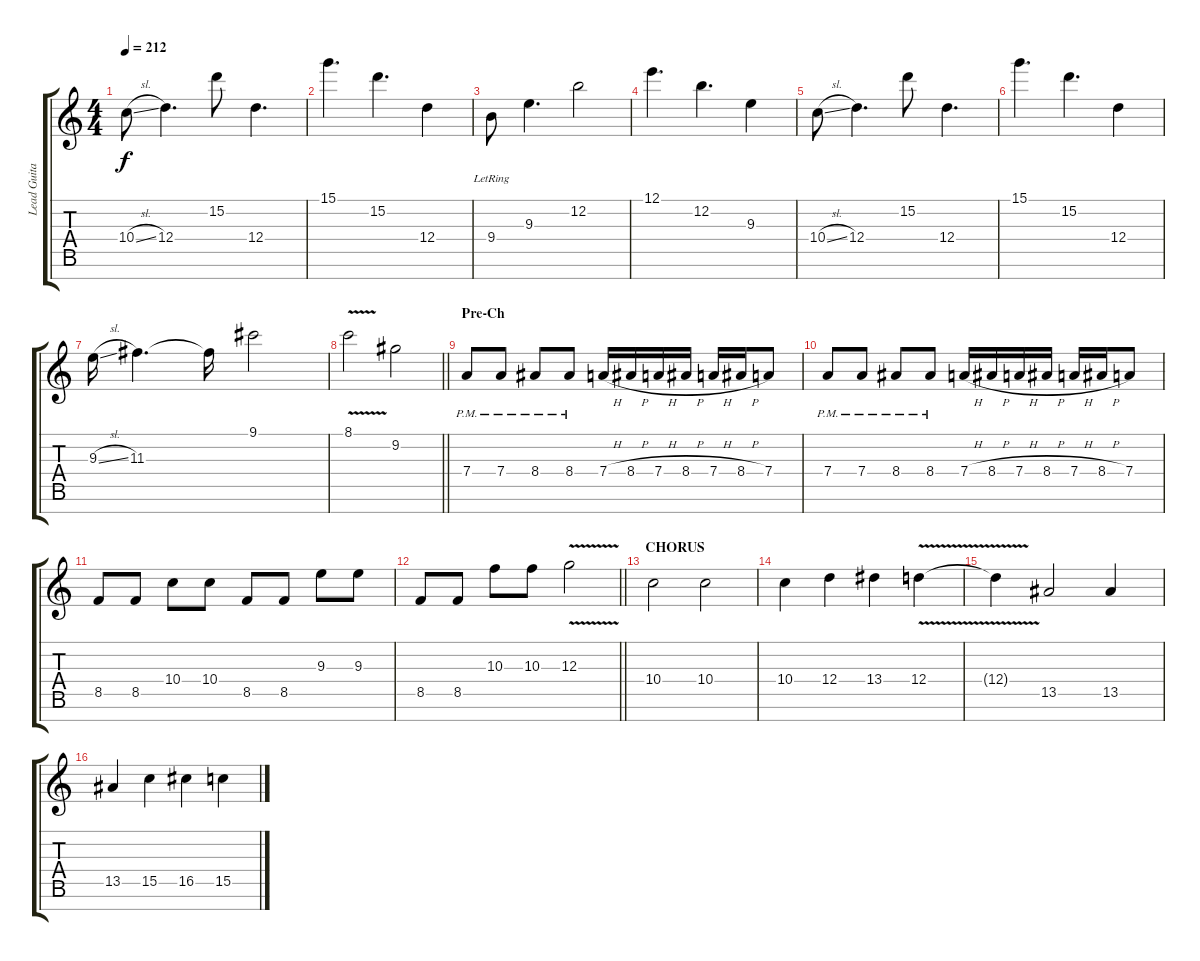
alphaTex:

\track ("Lead Guitar" "Lead Guita") {instrument distortionguitar}
\staff {score tabs}
\tuning (E4 B3 G3 D3 A2 E2 B1) {hide}
\ts (4 4)
\tempo 212
\clef g2
\ks c
10.4{sl}.8{dy f} 12.4.4{d} 15.2.8 12.4.4{d} |
15.1.4{d} 15.2.4{d} 12.4.4 |
9.4{lr}.8 9.3.4{d} 12.2.2 |
12.1.4{d} 12.2.4{d} 9.3.4 |
10.4{sl}.8 12.4.4{d} 15.2.8 12.4.4{d} |
15.1.4{d} 15.2.4{d} 12.4.4 |
9.3{sl}.16 11.3.4{d} 11.3{t}.16 9.1.2 |
\barLineRight lightlight
8.1{v}.2 9.2.2 |
\section ("" "Pre-Ch")
7.4{pm}.8 7.4{pm}.8 8.4{pm}.8 8.4{pm}.8 7.4{h}.16 8.4{h}.16 7.4{h}.16 8.4{h}.16 7.4{h}.16 8.4{h}.16 7.4.8 |
7.4{pm}.8 7.4{pm}.8 8.4{pm}.8 8.4{pm}.8 7.4{h}.16 8.4{h}.16 7.4{h}.16 8.4{h}.16 7.4{h}.16 8.4{h}.16 7.4.8 |
8.5.8 8.5.8 10.4.8 10.4.8 8.5.8 8.5.8 9.3.8 9.3.8 |
\barLineRight lightlight
8.5.8 8.5.8 10.3.8 10.3.8 12.3{v}.2 |
\section ("" "CHORUS")
10.4.2 10.4.2 |
10.4.4 12.4.4 13.4.4 12.4{v}.4 |
12.4{t}.4 13.5.2 13.5.4 |
13.5.4 15.5.4 16.5.4 15.5.4
